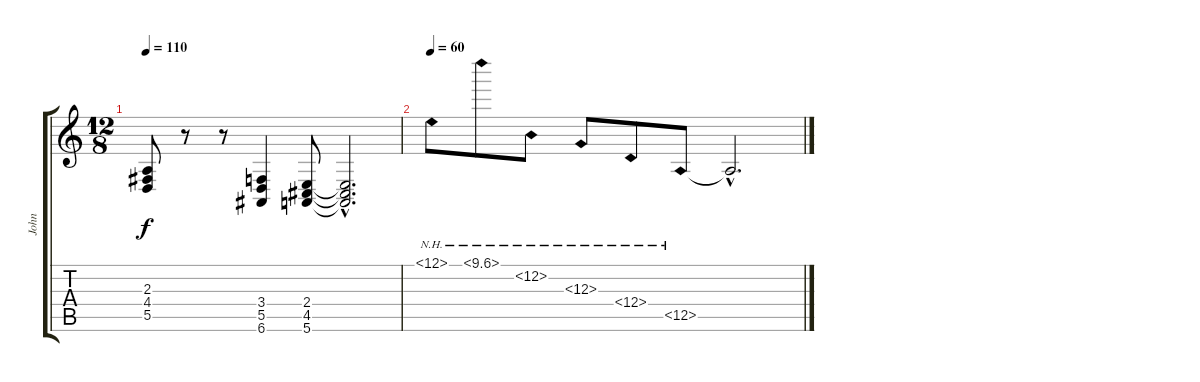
\track ("John" "John") {instrument electricgrandpiano}
\staff {score tabs}
\tuning (E4 B3 G3 D3 A2 E2) {hide}
\ts (12 8)
\tempo 110
\clef g2
\ks c
(2.3 4.4 5.5).8{dy f} r.8 r.8 (3.4 5.5 6.6).4{volume 15 instrument honkytonkpiano} (2.4 4.5 5.6).8 (2.4{hac t} 4.5{hac t} 5.6{hac t}).2{d} |
\tempo 70
\tempo 60
12.1{nh}.8{volume 16 instrument electricpiano1} 10.1{nh}.8 12.2{nh}.8 11.3{nh}.8 11.4{nh}.8 12.5{nh}.8 12.5{hac t}.2{d}
